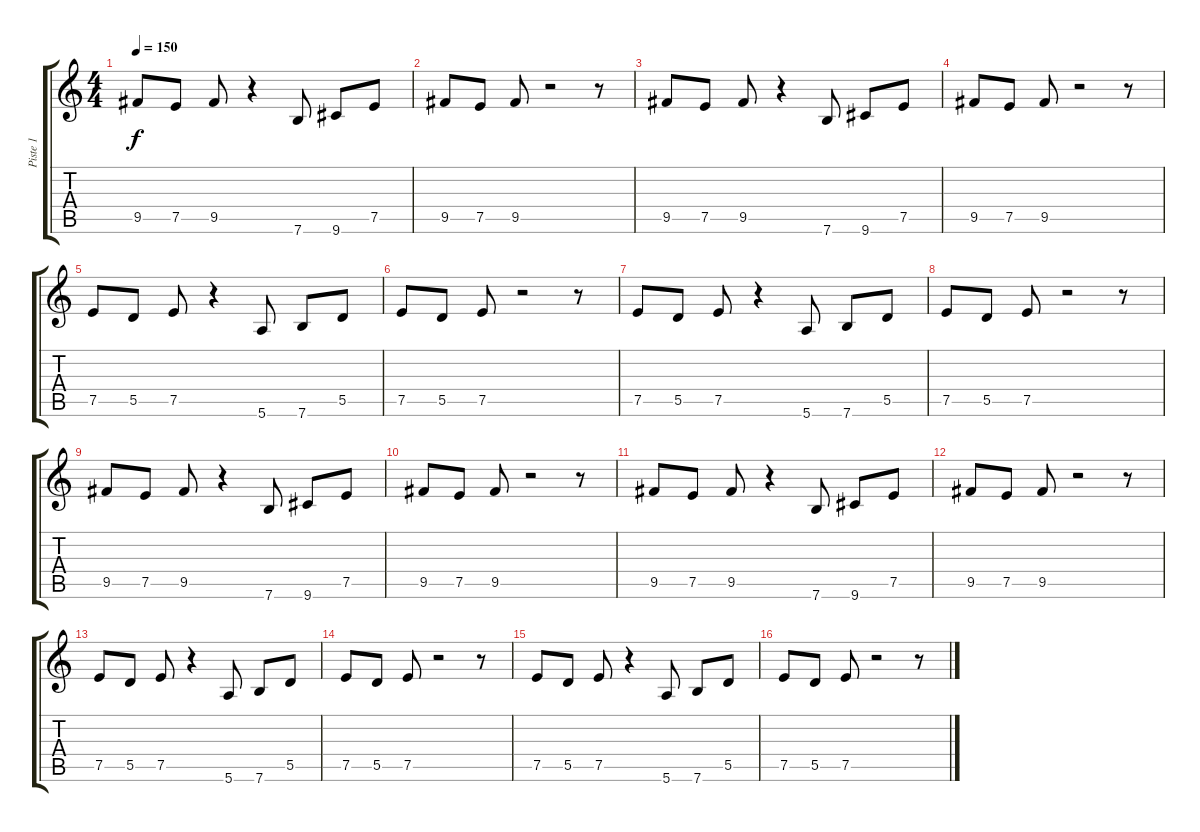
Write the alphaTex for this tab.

\track ("Piste 1" "Piste 1") {instrument distortionguitar}
\staff {score tabs}
\tuning (E4 B3 G3 D3 A2 E2) {hide}
\ts (4 4)
\tempo 150
\clef g2
\ks c
9.5.8{dy f} 7.5.8 9.5.8 r.4 7.6.8 9.6.8 7.5.8 |
9.5.8 7.5.8 9.5.8 r.2 r.8 |
9.5.8 7.5.8 9.5.8 r.4 7.6.8 9.6.8 7.5.8 |
9.5.8 7.5.8 9.5.8 r.2 r.8 |
7.5.8 5.5.8 7.5.8 r.4 5.6.8 7.6.8 5.5.8 |
7.5.8 5.5.8 7.5.8 r.2 r.8 |
7.5.8 5.5.8 7.5.8 r.4 5.6.8 7.6.8 5.5.8 |
7.5.8 5.5.8 7.5.8 r.2 r.8 |
9.5.8 7.5.8 9.5.8 r.4 7.6.8 9.6.8 7.5.8 |
9.5.8 7.5.8 9.5.8 r.2 r.8 |
9.5.8 7.5.8 9.5.8 r.4 7.6.8 9.6.8 7.5.8 |
9.5.8 7.5.8 9.5.8 r.2 r.8 |
7.5.8 5.5.8 7.5.8 r.4 5.6.8 7.6.8 5.5.8 |
7.5.8 5.5.8 7.5.8 r.2 r.8 |
7.5.8 5.5.8 7.5.8 r.4 5.6.8 7.6.8 5.5.8 |
7.5.8 5.5.8 7.5.8 r.2 r.8
